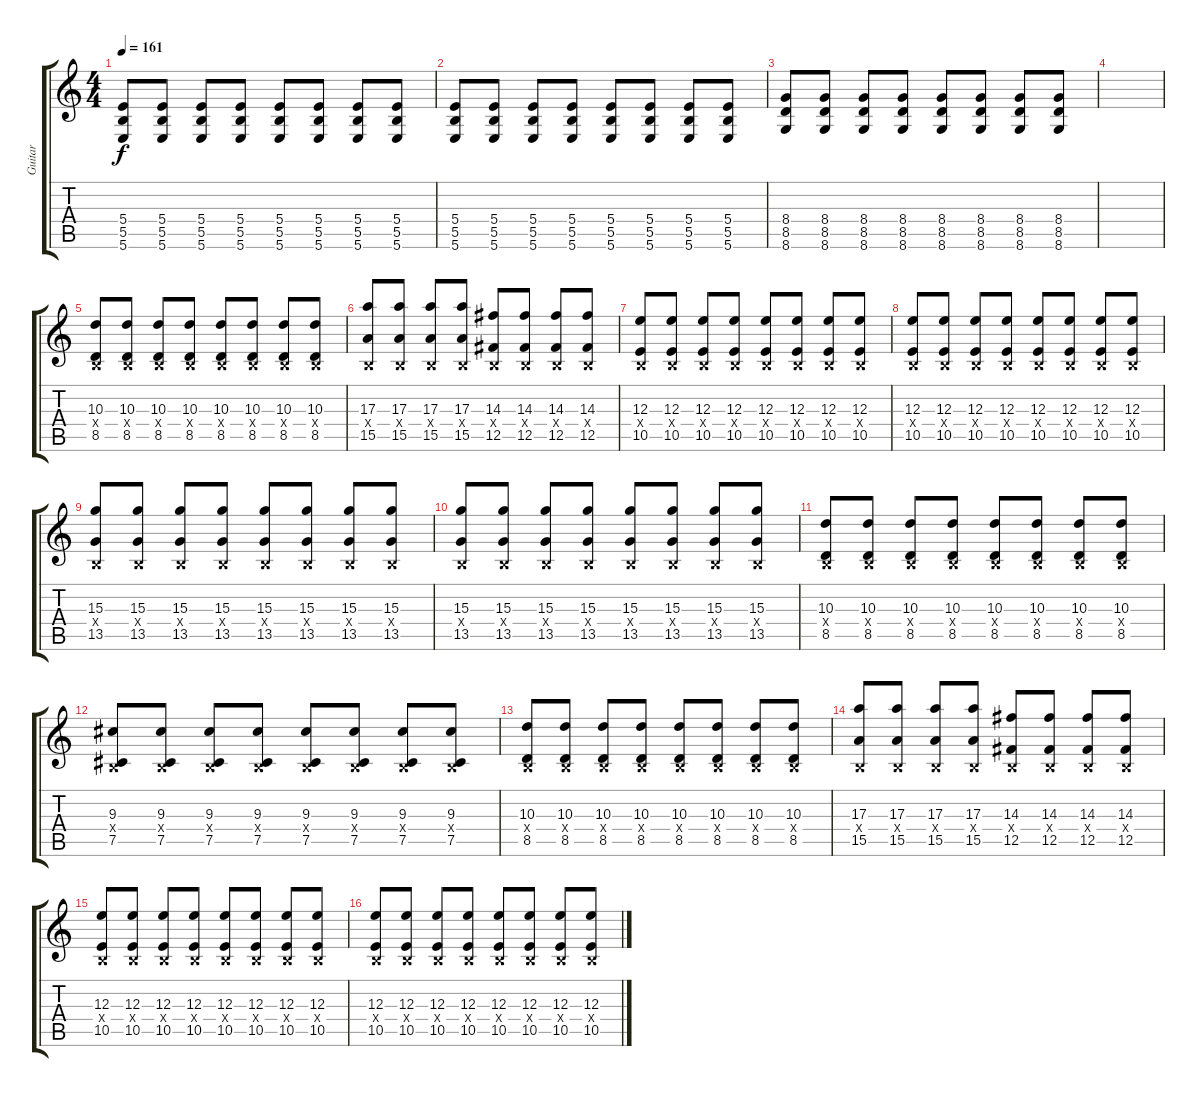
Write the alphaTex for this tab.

\track ("Guitar" "Guitar") {instrument distortionguitar}
\staff {score tabs}
\tuning (Db4 Ab3 E3 B2 Gb2 B1) {hide}
\ts (4 4)
\tempo 161
\clef g2
\ks c
(5.4 5.5 5.6).8{dy f} (5.4 5.5 5.6).8 (5.4 5.5 5.6).8 (5.4 5.5 5.6).8 (5.4 5.5 5.6).8 (5.4 5.5 5.6).8 (5.4 5.5 5.6).8 (5.4 5.5 5.6).8 |
(5.4 5.5 5.6).8 (5.4 5.5 5.6).8 (5.4 5.5 5.6).8 (5.4 5.5 5.6).8 (5.4 5.5 5.6).8 (5.4 5.5 5.6).8 (5.4 5.5 5.6).8 (5.4 5.5 5.6).8 |
(8.4 8.5 8.6).8 (8.4 8.5 8.6).8 (8.4 8.5 8.6).8 (8.4 8.5 8.6).8 (8.4 8.5 8.6).8 (8.4 8.5 8.6).8 (8.4 8.5 8.6).8 (8.4 8.5 8.6).8 |
|
(10.3 0.4{x} 8.5).8 (10.3 0.4{x} 8.5).8 (10.3 0.4{x} 8.5).8 (10.3 0.4{x} 8.5).8 (10.3 0.4{x} 8.5).8 (10.3 0.4{x} 8.5).8 (10.3 0.4{x} 8.5).8 (10.3 0.4{x} 8.5).8 |
(17.3 0.4{x} 15.5).8 (17.3 0.4{x} 15.5).8 (17.3 0.4{x} 15.5).8 (17.3 0.4{x} 15.5).8 (14.3 0.4{x} 12.5).8 (14.3 0.4{x} 12.5).8 (14.3 0.4{x} 12.5).8 (14.3 0.4{x} 12.5).8 |
(12.3 0.4{x} 10.5).8 (12.3 0.4{x} 10.5).8 (12.3 0.4{x} 10.5).8 (12.3 0.4{x} 10.5).8 (12.3 0.4{x} 10.5).8 (12.3 0.4{x} 10.5).8 (12.3 0.4{x} 10.5).8 (12.3 0.4{x} 10.5).8 |
(12.3 0.4{x} 10.5).8 (12.3 0.4{x} 10.5).8 (12.3 0.4{x} 10.5).8 (12.3 0.4{x} 10.5).8 (12.3 0.4{x} 10.5).8 (12.3 0.4{x} 10.5).8 (12.3 0.4{x} 10.5).8 (12.3 0.4{x} 10.5).8 |
(15.3 0.4{x} 13.5).8 (15.3 0.4{x} 13.5).8 (15.3 0.4{x} 13.5).8 (15.3 0.4{x} 13.5).8 (15.3 0.4{x} 13.5).8 (15.3 0.4{x} 13.5).8 (15.3 0.4{x} 13.5).8 (15.3 0.4{x} 13.5).8 |
(15.3 0.4{x} 13.5).8 (15.3 0.4{x} 13.5).8 (15.3 0.4{x} 13.5).8 (15.3 0.4{x} 13.5).8 (15.3 0.4{x} 13.5).8 (15.3 0.4{x} 13.5).8 (15.3 0.4{x} 13.5).8 (15.3 0.4{x} 13.5).8 |
(10.3 0.4{x} 8.5).8 (10.3 0.4{x} 8.5).8 (10.3 0.4{x} 8.5).8 (10.3 0.4{x} 8.5).8 (10.3 0.4{x} 8.5).8 (10.3 0.4{x} 8.5).8 (10.3 0.4{x} 8.5).8 (10.3 0.4{x} 8.5).8 |
(9.3 0.4{x} 7.5).8 (9.3 0.4{x} 7.5).8 (9.3 0.4{x} 7.5).8 (9.3 0.4{x} 7.5).8 (9.3 0.4{x} 7.5).8 (9.3 0.4{x} 7.5).8 (9.3 0.4{x} 7.5).8 (9.3 0.4{x} 7.5).8 |
(10.3 0.4{x} 8.5).8 (10.3 0.4{x} 8.5).8 (10.3 0.4{x} 8.5).8 (10.3 0.4{x} 8.5).8 (10.3 0.4{x} 8.5).8 (10.3 0.4{x} 8.5).8 (10.3 0.4{x} 8.5).8 (10.3 0.4{x} 8.5).8 |
(17.3 0.4{x} 15.5).8 (17.3 0.4{x} 15.5).8 (17.3 0.4{x} 15.5).8 (17.3 0.4{x} 15.5).8 (14.3 0.4{x} 12.5).8 (14.3 0.4{x} 12.5).8 (14.3 0.4{x} 12.5).8 (14.3 0.4{x} 12.5).8 |
(12.3 0.4{x} 10.5).8 (12.3 0.4{x} 10.5).8 (12.3 0.4{x} 10.5).8 (12.3 0.4{x} 10.5).8 (12.3 0.4{x} 10.5).8 (12.3 0.4{x} 10.5).8 (12.3 0.4{x} 10.5).8 (12.3 0.4{x} 10.5).8 |
(12.3 0.4{x} 10.5).8 (12.3 0.4{x} 10.5).8 (12.3 0.4{x} 10.5).8 (12.3 0.4{x} 10.5).8 (12.3 0.4{x} 10.5).8 (12.3 0.4{x} 10.5).8 (12.3 0.4{x} 10.5).8 (12.3 0.4{x} 10.5).8
